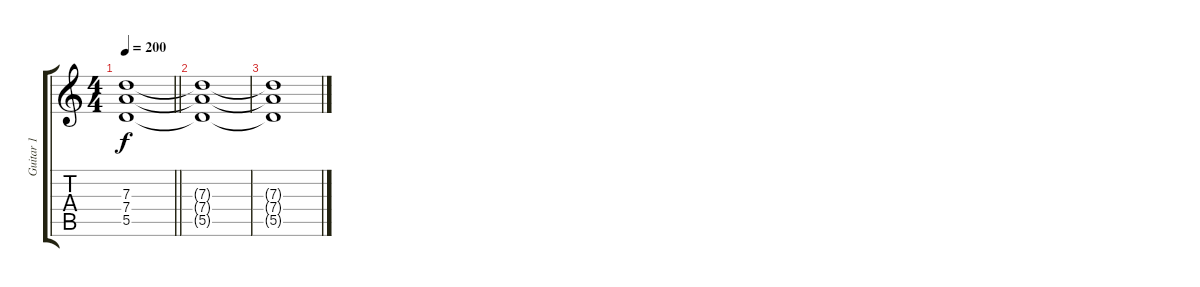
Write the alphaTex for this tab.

\track ("Guitar 1" "Guitar 1") {instrument distortionguitar}
\staff {score tabs}
\tuning (E4 B3 G3 D3 A2 E2) {hide}
\ts (4 4)
\tempo 200
\clef g2
\barLineRight lightlight
\ks c
(7.3{t} 7.4{t} 5.5{t}).1{dy f volume 0} |
(7.3{t} 7.4{t} 5.5{t}).1 |
(7.3{t} 7.4{t} 5.5{t}).1
